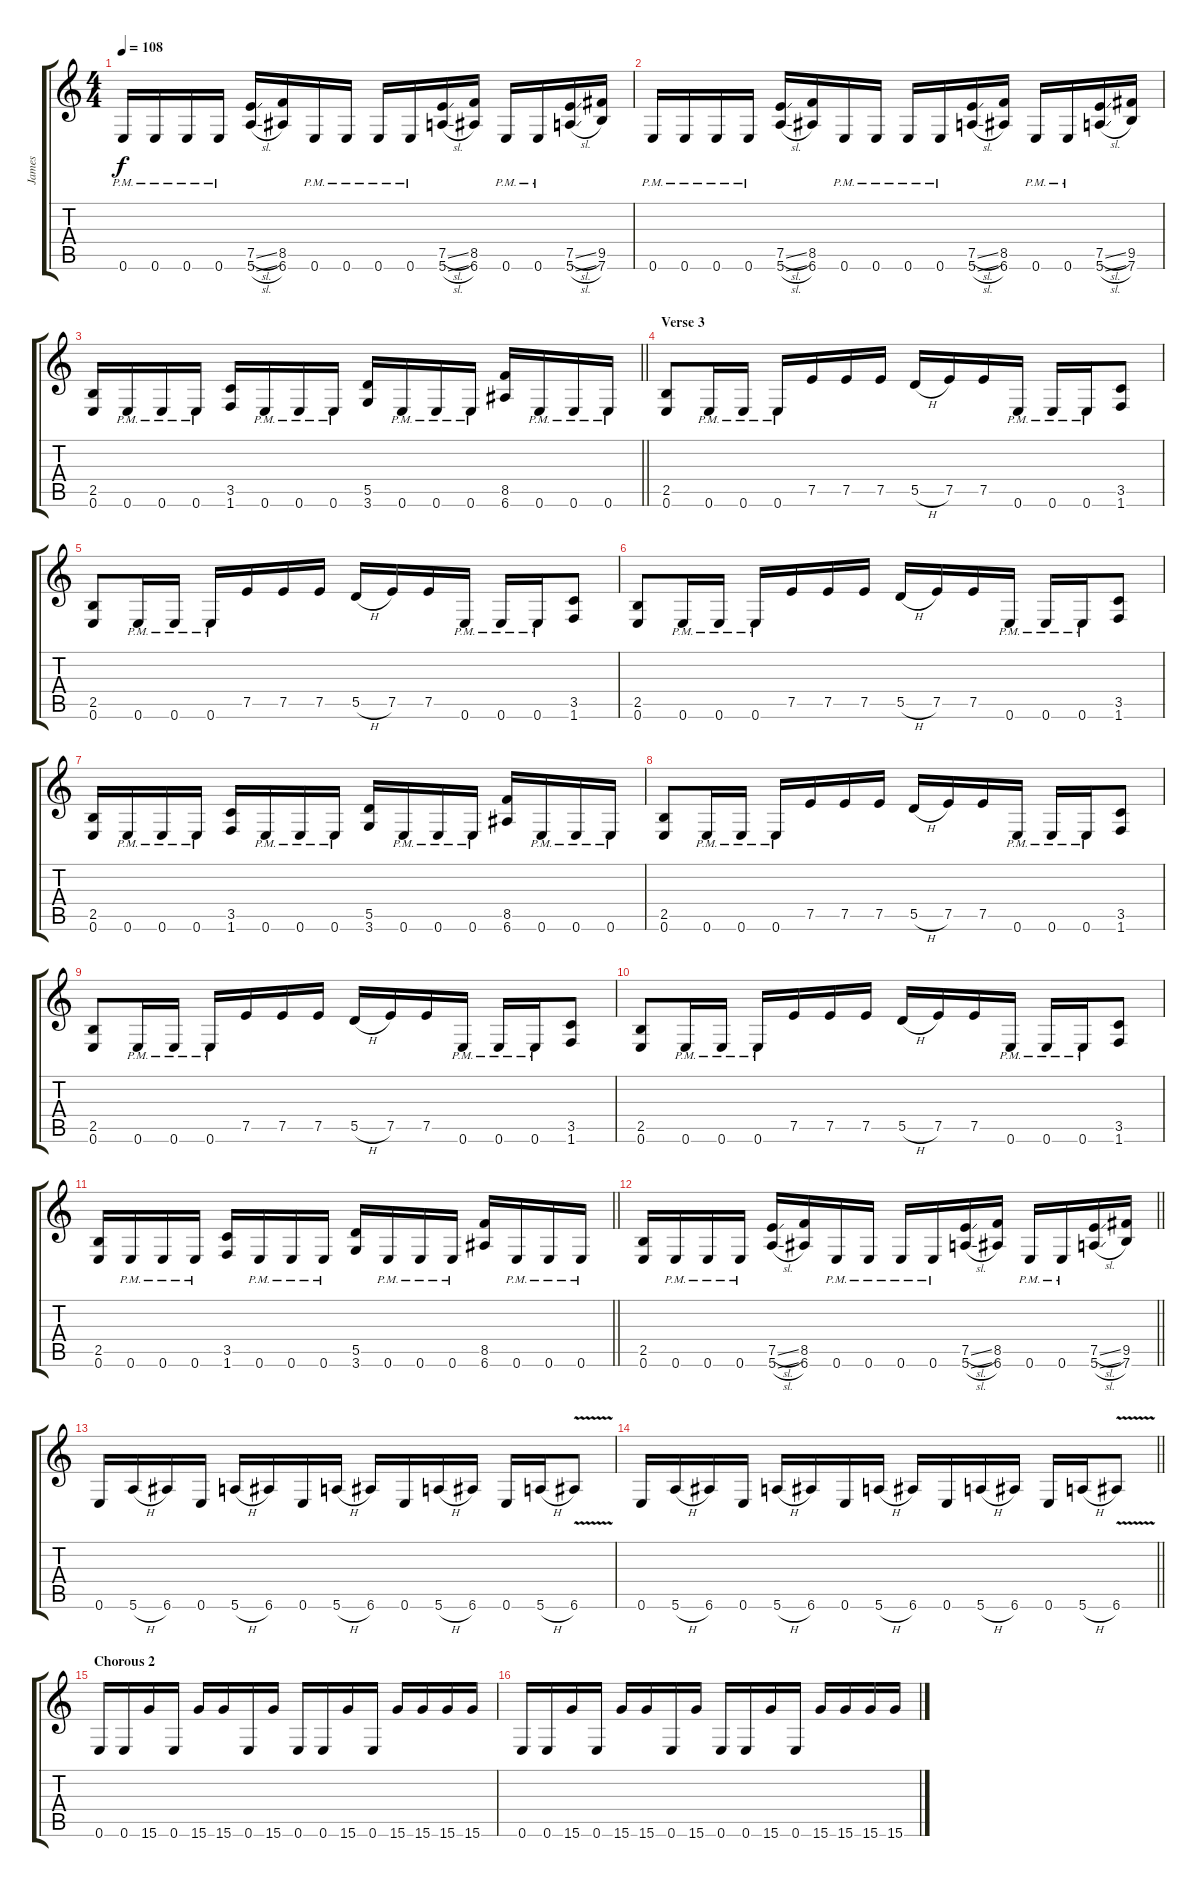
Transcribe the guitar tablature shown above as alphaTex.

\track ("James" "James") {instrument distortionguitar}
\staff {score tabs}
\tuning (E4 B3 G3 D3 A2 E2) {hide}
\ts (4 4)
\tempo 108
\clef g2
\ks c
0.6{pm}.16{dy f} 0.6{pm}.16 0.6{pm}.16 0.6{pm}.16 (7.5{sl} 5.6{sl}).16 (8.5 6.6).16 0.6{pm}.16 0.6{pm}.16 0.6{pm}.16 0.6{pm}.16 (7.5{sl} 5.6{sl}).16 (8.5 6.6).16 0.6{pm}.16 0.6{pm}.16 (7.5{sl} 5.6{sl}).16 (9.5 7.6).16 |
0.6{pm}.16 0.6{pm}.16 0.6{pm}.16 0.6{pm}.16 (7.5{sl} 5.6{sl}).16 (8.5 6.6).16 0.6{pm}.16 0.6{pm}.16 0.6{pm}.16 0.6{pm}.16 (7.5{sl} 5.6{sl}).16 (8.5 6.6).16 0.6{pm}.16 0.6{pm}.16 (7.5{sl} 5.6{sl}).16 (9.5 7.6).16 |
\barLineRight lightlight
(2.5 0.6).16 0.6{pm}.16 0.6{pm}.16 0.6{pm}.16 (3.5 1.6).16 0.6{pm}.16 0.6{pm}.16 0.6{pm}.16 (5.5 3.6).16 0.6{pm}.16 0.6{pm}.16 0.6{pm}.16 (8.5 6.6).16 0.6{pm}.16 0.6{pm}.16 0.6{pm}.16 |
\section ("" "Verse 3")
(2.5 0.6).8 0.6{pm}.16 0.6{pm}.16 0.6{pm}.16 7.5.16 7.5.16 7.5.16 5.5{h}.16 7.5.16 7.5.16 0.6{pm}.16 0.6{pm}.16 0.6{pm}.16 (3.5 1.6).8 |
(2.5 0.6).8 0.6{pm}.16 0.6{pm}.16 0.6{pm}.16 7.5.16 7.5.16 7.5.16 5.5{h}.16 7.5.16 7.5.16 0.6{pm}.16 0.6{pm}.16 0.6{pm}.16 (3.5 1.6).8 |
(2.5 0.6).8 0.6{pm}.16 0.6{pm}.16 0.6{pm}.16 7.5.16 7.5.16 7.5.16 5.5{h}.16 7.5.16 7.5.16 0.6{pm}.16 0.6{pm}.16 0.6{pm}.16 (3.5 1.6).8 |
(2.5 0.6).16 0.6{pm}.16 0.6{pm}.16 0.6{pm}.16 (3.5 1.6).16 0.6{pm}.16 0.6{pm}.16 0.6{pm}.16 (5.5 3.6).16 0.6{pm}.16 0.6{pm}.16 0.6{pm}.16 (8.5 6.6).16 0.6{pm}.16 0.6{pm}.16 0.6{pm}.16 |
(2.5 0.6).8 0.6{pm}.16 0.6{pm}.16 0.6{pm}.16 7.5.16 7.5.16 7.5.16 5.5{h}.16 7.5.16 7.5.16 0.6{pm}.16 0.6{pm}.16 0.6{pm}.16 (3.5 1.6).8 |
(2.5 0.6).8 0.6{pm}.16 0.6{pm}.16 0.6{pm}.16 7.5.16 7.5.16 7.5.16 5.5{h}.16 7.5.16 7.5.16 0.6{pm}.16 0.6{pm}.16 0.6{pm}.16 (3.5 1.6).8 |
(2.5 0.6).8 0.6{pm}.16 0.6{pm}.16 0.6{pm}.16 7.5.16 7.5.16 7.5.16 5.5{h}.16 7.5.16 7.5.16 0.6{pm}.16 0.6{pm}.16 0.6{pm}.16 (3.5 1.6).8 |
\barLineRight lightlight
(2.5 0.6).16 0.6{pm}.16 0.6{pm}.16 0.6{pm}.16 (3.5 1.6).16 0.6{pm}.16 0.6{pm}.16 0.6{pm}.16 (5.5 3.6).16 0.6{pm}.16 0.6{pm}.16 0.6{pm}.16 (8.5 6.6).16 0.6{pm}.16 0.6{pm}.16 0.6{pm}.16 |
\barLineRight lightlight
(2.5 0.6).16 0.6{pm}.16 0.6{pm}.16 0.6{pm}.16 (7.5{sl} 5.6{sl}).16 (8.5 6.6).16 0.6{pm}.16 0.6{pm}.16 0.6{pm}.16 0.6{pm}.16 (7.5{sl} 5.6{sl}).16 (8.5 6.6).16 0.6{pm}.16 0.6{pm}.16 (7.5{sl} 5.6{sl}).16 (9.5 7.6).16 |
\section ("" "")
0.6.16 5.6{h}.16 6.6.16 0.6.16 5.6{h}.16 6.6.16 0.6.16 5.6{h}.16 6.6.16 0.6.16 5.6{h}.16 6.6.16 0.6.16 5.6{h}.16 6.6{v}.8 |
\barLineRight lightlight
0.6.16 5.6{h}.16 6.6.16 0.6.16 5.6{h}.16 6.6.16 0.6.16 5.6{h}.16 6.6.16 0.6.16 5.6{h}.16 6.6.16 0.6.16 5.6{h}.16 6.6{v}.8 |
\section ("" "Chorous 2")
0.6.16 0.6.16 15.6.16 0.6.16 15.6.16 15.6.16 0.6.16 15.6.16 0.6.16 0.6.16 15.6.16 0.6.16 15.6.16 15.6.16 15.6.16 15.6.16 |
0.6.16 0.6.16 15.6.16 0.6.16 15.6.16 15.6.16 0.6.16 15.6.16 0.6.16 0.6.16 15.6.16 0.6.16 15.6.16 15.6.16 15.6.16 15.6.16
